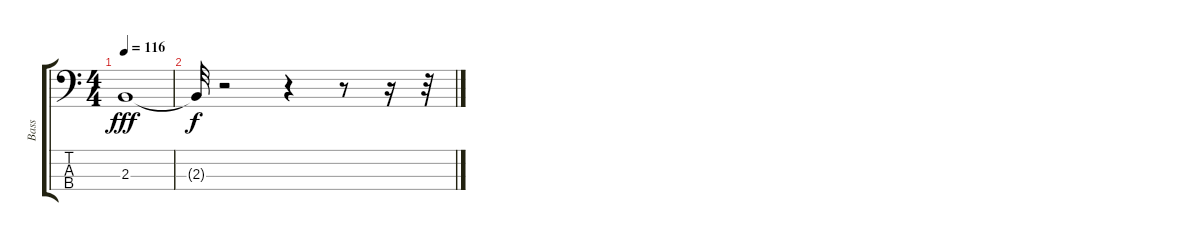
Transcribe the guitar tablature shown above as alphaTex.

\track ("Bass" "Bass") {instrument fretlessbass}
\staff {score tabs}
\tuning (G2 D2 A1 E1) {hide}
\ts (4 4)
\tempo 116
\clef f4
\ks c
2.3.1{dy fff} |
2.3{t}.32{dy f} r.2 r.4 r.8 r.16 r.32
